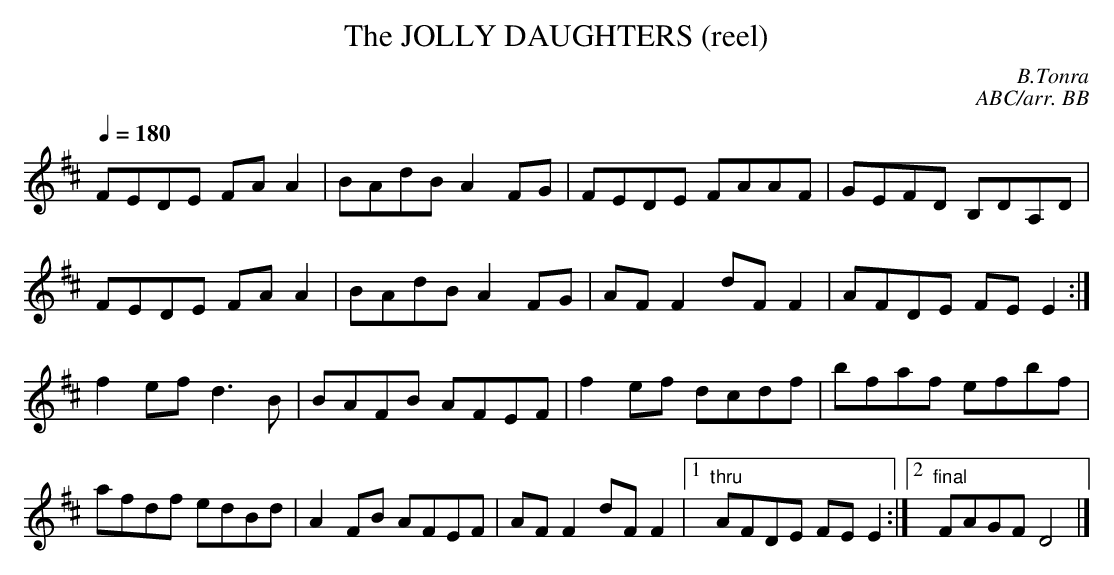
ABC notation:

X:1
T:JOLLY DAUGHTERS (reel), The\
C:B.Tonra\
C:ABC/arr. BB\
Q:1/4=180\
M:C\
K:D\
FEDE FAA2|BAdB A2FG|FEDE FAAF|GEFD B,DA,D|\
FEDE FAA2|BAdB A2FG|AFF2 dFF2|AFDE FE E2 :|\
f2 ef d3B|BAFB AFEF|f2ef dcdf|bfaf efbf|\
afdf edBd|A2FB AFEF|AFF2 dFF2|1 "thru"AFDE FEE2 :|\
[2 "final" FAGF D4|]\
\
\
